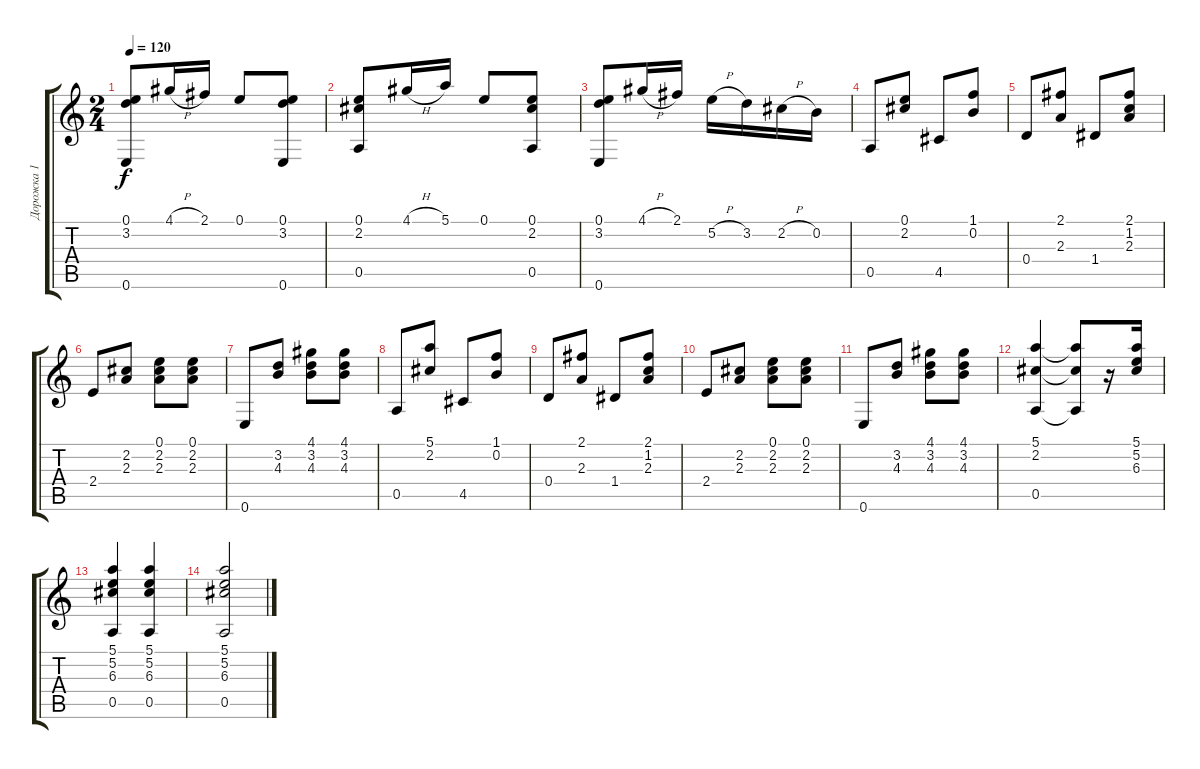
\track ("Дорожка 1" "Дорожка 1") {instrument acousticguitarnylon}
\staff {score tabs}
\tuning (E4 B3 G3 D3 A2 E2) {hide}
\ts (2 4)
\tempo 120
\clef g2
\ks c
(0.1 3.2 0.6).8{dy f} 4.1{h}.16 2.1.16 0.1.8 (0.1 3.2 0.6).8 |
(0.1 2.2 0.5).8 4.1{h}.16 5.1.16 0.1.8 (0.1 2.2 0.5).8 |
(0.1 3.2 0.6).8 4.1{h}.16 2.1.16 5.2{h}.16 3.2.16 2.2{h}.16 0.2.16 |
0.5.8 (0.1 2.2).8 4.5.8 (1.1 0.2).8 |
0.4.8 (2.1 2.3).8 1.4.8 (2.1 1.2 2.3).8 |
2.4.8 (2.2 2.3).8 (0.1 2.2 2.3).8 (0.1 2.2 2.3).8 |
0.6.8 (3.2 4.3).8 (4.1 3.2 4.3).8 (4.1 3.2 4.3).8 |
0.5.8 (5.1 2.2).8 4.5.8 (1.1 0.2).8 |
0.4.8 (2.1 2.3).8 1.4.8 (2.1 1.2 2.3).8 |
2.4.8 (2.2 2.3).8 (0.1 2.2 2.3).8 (0.1 2.2 2.3).8 |
0.6.8 (3.2 4.3).8 (4.1 3.2 4.3).8 (4.1 3.2 4.3).8 |
(5.1 2.2 0.5).4 (5.1{t} 2.2{t} 0.5{t}).8 r.16 (5.1 5.2 6.3).16 |
(5.1 5.2 6.3 0.5).4 (5.1 5.2 6.3 0.5).4 |
(5.1 5.2 6.3 0.5).2
